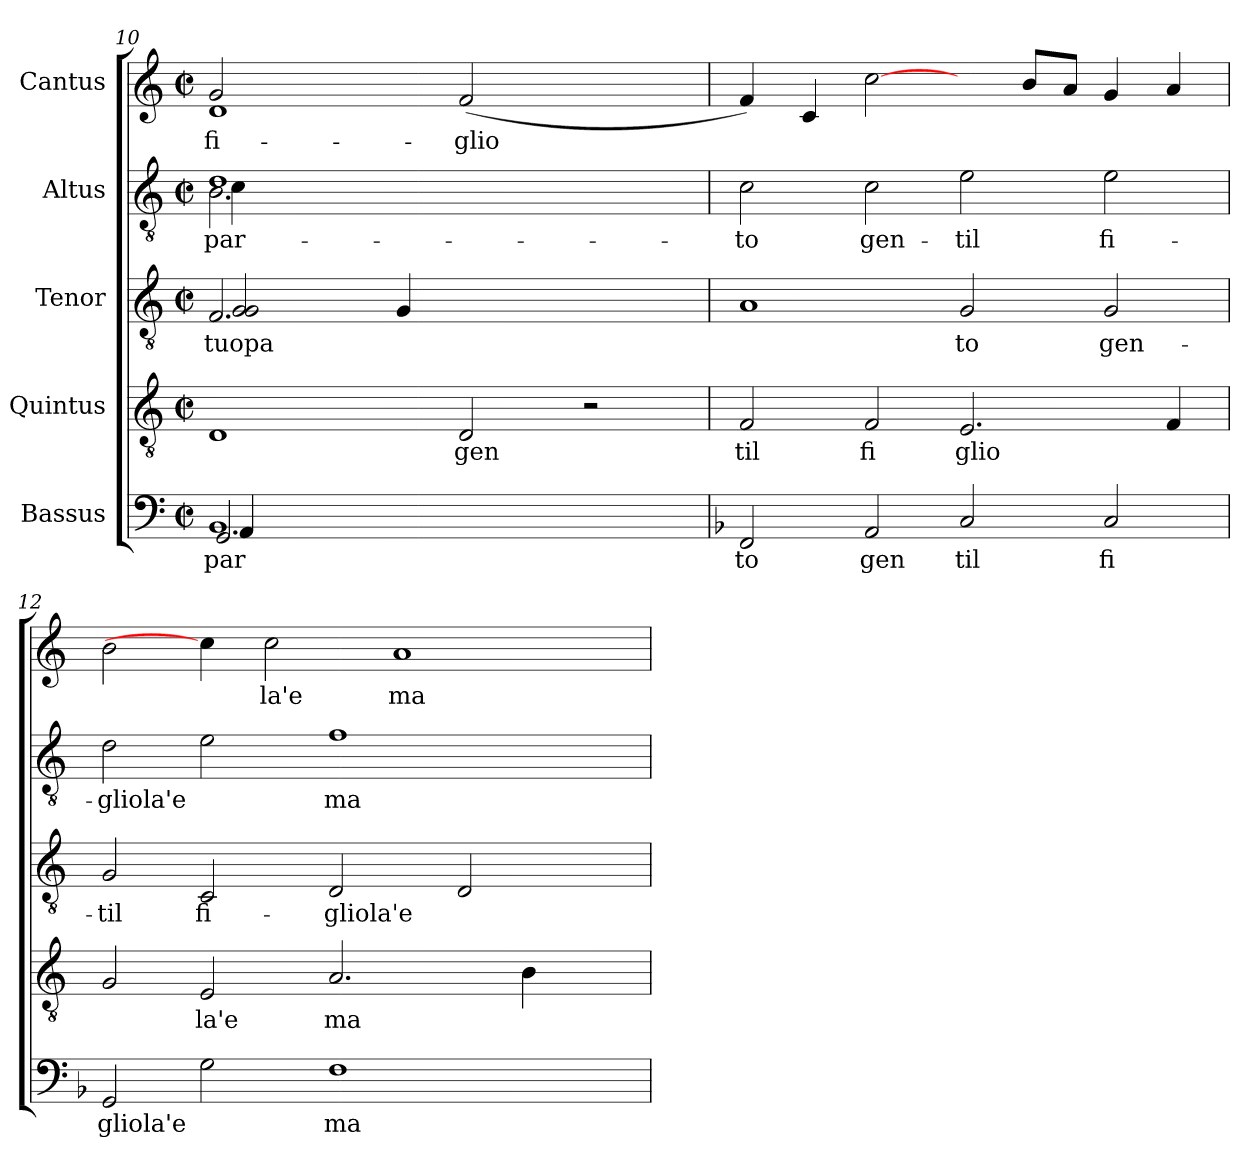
**kern	**text	**kern	**text	**kern	**text	**kern	**text	**kern	**text
*part5	*part5	*part4	*part4	*part3	*part3	*part2	*part2	*part1	*part1
*staff5	*staff5	*staff4	*staff4	*staff3	*staff3	*staff2	*staff2	*staff1	*staff1
*I"Bassus	*	*I"Quintus	*	*I"Tenor	*	*I"Altus	*	*I"Cantus	*
*clefF4	*	*clefGv2	*	*clefGv2	*	*clefGv2	*	*clefG2	*
*k[]	*	*k[]	*	*k[]	*	*k[]	*	*k[]	*
*C:	*	*C:	*	*C:	*	*C:	*	*C:	*
*M2/2	*	*M2/2	*	*M2/2	*	*M2/2	*	*M2/2	*
*met(c|)	*	*met(c|)	*	*met(c|)	*	*met(c|)	*	*met(c|)	*
=10	=10	=10	=10	=10	=10	=10	=10	=10	=10
*^	*	*	*	*	*	*	*	*	*
*	*^	*	*	*	*	*	*	*	*	*
!	!	!	!LO:LY:b:cj	!	!	!	!LO:LY:b:cj	!	!LO:LY:b:cj	!	!LO:LY:b:cj
*	*	*	*	*	*	*^	*	*^	*	*^	*
*	*	*	*	*	*	*	*	*	*	*^	*	*	*	*
1BB	2.GG/	4AA/	par	1D	.	2.F/	2G/ 2G/	tuopa	1d	2.B\	4c\	par-	1d	2g/	fi-
.	.	1ryy	.	.	.	.	.	.	.	.	1ryy	.	.	.	.
.	.	.	.	.	.	.	1ryy	.	.	.	.	.	.	2ryy	.
!	!	!	!	!	!	!	!	!LO:LY:b:cj	!	!	!	!	!	!	!
.	1ryy	.	.	.	.	4G/	.	.	.	1ryy	.	.	.	.	.
!	!	!	!	!	!LO:LY:b:cj	!	!	!	!	!	!	!	!	!	!LO:LY:b:cj
1ryy	.	.	.	2D/	gen	1ryy	.	.	1ryy	.	.	.	(<2f/	1ryy	-glio-
.	.	2.ryy	.	.	.	.	.	.	.	.	2.ryy	.	.	.	.
.	.	.	.	2r	.	.	2ryy	.	.	.	.	.	2ryy	.	.
.	4ryy	.	.	.	.	.	.	.	.	4ryy	.	.	.	.	.
*	*	*	*	*	*	*v	*v	*	*	*	*	*	*v	*v	*
*v	*v	*v	*	*	*	*	*	*v	*v	*v	*	*	*
=11	=11	=11	=11	=11	=11	=11	=11	=11	=11
*k[b-]	*	*	*	*	*	*	*	*	*
*F:	*	*	*	*	*	*	*	*	*
*^	*	*	*	*	*	*^	*	*	*
!	!	!LO:LY:b:cj	!	!LO:LY:b:cj	!	!LO:LY:b:cj	!	!	!LO:LY:b:cj	!	!LO:LY:b:cj
*v	*v	*	*	*	*	*	*v	*v	*	*	*
2FF/	to	2F/	til	1A	-	2c\	-to	4f/)	--
!	!	!	!	!	!	!	!	!	!LO:LY:b:cj
.	.	.	.	.	.	.	.	4c/	--
!	!LO:LY:b:cj	!	!LO:LY:b:cj	!	!	!	!LO:LY:b:cj	!	!LO:LY:b:cj
2AA/	gen	2F/	fi	.	.	2c\	gen-	[2cc\	--
!	!LO:LY:b:cj	!	!LO:LY:b:cj	!	!LO:LY:b:cj	!	!LO:LY:b:cj	!	!
2C/	til	2.E/	glio	2G/	-to	2e\	-til	4ryy	.
!	!	!	!	!	!	!	!	!	!LO:LY:b:cj
.	.	.	.	.	.	.	.	8b/L	--
!	!	!	!	!	!	!	!	!	!LO:LY:b:cj
.	.	.	.	.	.	.	.	8a/J	--
!	!LO:LY:b:cj	!	!	!	!LO:LY:b:cj	!	!LO:LY:b:cj	!	!LO:LY:b:cj
2C/	fi	.	.	2G/	gen-	2e\	fi-	4g/	--
!	!	!	!LO:LY:b:cj	!	!	!	!	!	!LO:LY:b:cj
.	.	4F/	.	.	.	.	.	4a/	--
=12	=12	=12	=12	=12	=12	=12	=12	=12	=12
!	!LO:LY:b:cj	!	!LO:LY:b:cj	!	!LO:LY:b:cj	!	!LO:LY:b:cj	!	!LO:LY:b:cj
2GG/	gliola'e	2G/	.	2G/	-til	2d\	-gliola'e	2b\	--
!	!LO:LY:b:cj	!	!LO:LY:b:cj	!	!LO:LY:b:cj	!	!LO:LY:b:cj	!	!
2G\	.	2E/	la'e	2C/	fi-	2e\	.	4cc\]	.
!	!	!	!	!	!	!	!	!	!LO:LY:b:cj
.	.	.	.	.	.	.	.	2cc\	-la'e
!	!LO:LY:b:cj	!	!LO:LY:b:cj	!	!LO:LY:b:cj	!	!LO:LY:b:cj	!	!
1F	ma	2.A/	ma	2D/	-gliola'e	1f	ma-	.	.
!	!	!	!	!	!	!	!	!	!LO:LY:b:cj
.	.	.	.	.	.	.	.	1a	ma-
!	!	!	!	!	!LO:LY:b:cj	!	!	!	!
.	.	.	.	2D/	.	.	.	.	.
!	!	!	!LO:LY:b:cj	!	!	!	!	!	!
.	.	4B\	.	.	.	.	.	.	.
4ryy	.	4ryy	.	4ryy	.	4ryy	.	.	.
=	=	=	=	=	=	=	=	=	=
*-	*-	*-	*-	*-	*-	*-	*-	*-	*-
